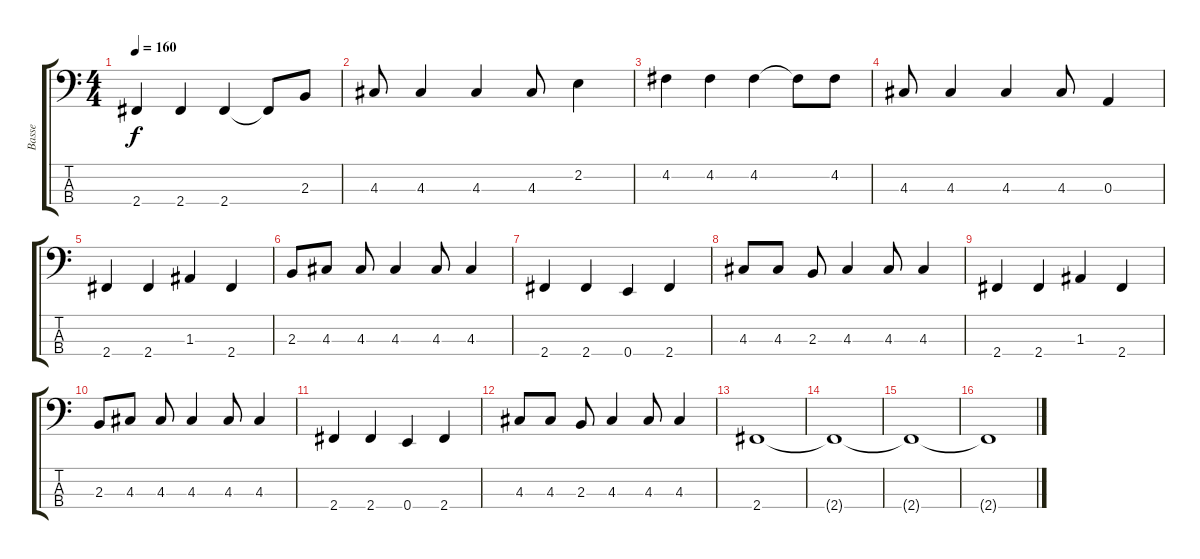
\track ("Basse" "Basse") {instrument electricbassfinger}
\staff {score tabs}
\tuning (G2 D2 A1 E1) {hide}
\ts (4 4)
\tempo 160
\clef f4
\ks c
2.4.4{dy f} 2.4.4 2.4.4 2.4{t}.8 2.3.8 |
4.3.8 4.3.4 4.3.4 4.3.8 2.2.4 |
4.2.4 4.2.4 4.2.4 4.2{t}.8 4.2.8 |
4.3.8 4.3.4 4.3.4 4.3.8 0.3.4 |
2.4.4 2.4.4 1.3.4 2.4.4 |
2.3.8 4.3.8 4.3.8 4.3.4 4.3.8 4.3.4 |
2.4.4 2.4.4 0.4.4 2.4.4 |
4.3.8 4.3.8 2.3.8 4.3.4 4.3.8 4.3.4 |
2.4.4 2.4.4 1.3.4 2.4.4 |
2.3.8 4.3.8 4.3.8 4.3.4 4.3.8 4.3.4 |
2.4.4 2.4.4 0.4.4 2.4.4 |
4.3.8 4.3.8 2.3.8 4.3.4 4.3.8 4.3.4 |
2.4.1 |
2.4{t}.1 |
2.4{t}.1 |
2.4{t}.1
